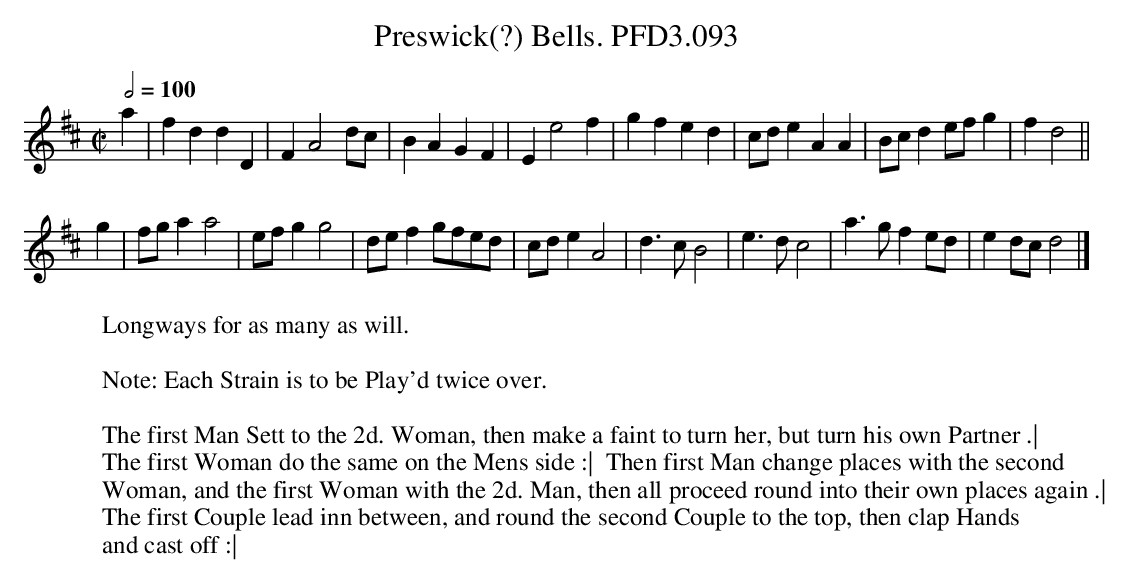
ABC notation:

X:1
T:Preswick(?) Bells. PFD3.093
W:Longways for as many as will.
L:1/4
Q:1/2=100
M:C|
K:D
a|fddD|FA2 d/c/|BAGF|Ee2f|gfed|c/d/ eAA|B/c/ d e/f/ g|fd2||
g|f/g/ aa2|e/f/ g g2|d/e/ f g/f/e/d/|c/d/eA2|d>c B2|e>dc2|a>g f e/d/|e d/c/ d2 |]
W:
W: Note: Each Strain is to be Play'd twice over.
W:
W: The first Man Sett to the 2d. Woman, then make a faint to turn her, but turn his own Partner .|
W: The first Woman do the same on the Mens side :|  Then first Man change places with the second
W: Woman, and the first Woman with the 2d. Man, then all proceed round into their own places again .|
W: The first Couple lead inn between, and round the second Couple to the top, then clap Hands
W: and cast off :|
